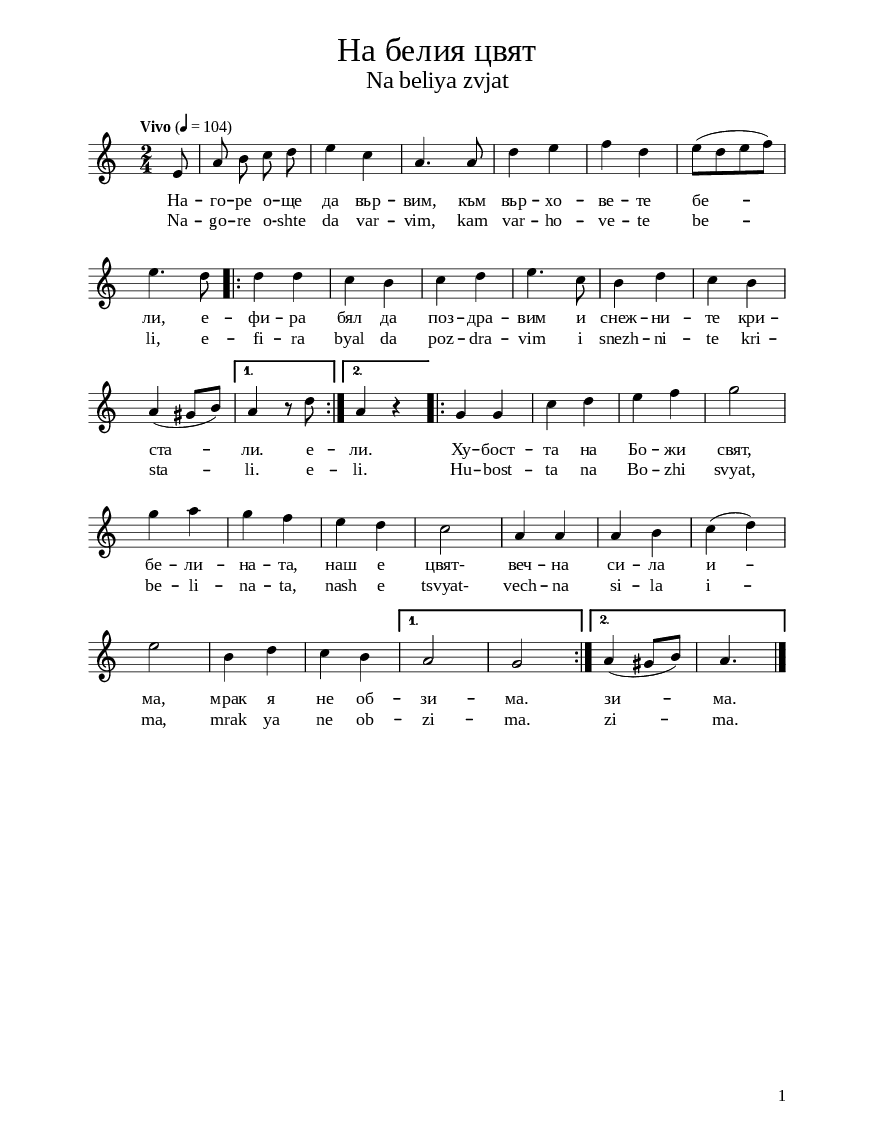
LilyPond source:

\version "2.24.0"

% include paper part and global functions
\include "include/globals.ily"

"rightBraces058" = \markup {
  \column {
    % repeat braces
    \translate #'(0 . -5.7 )
    \right-brace #20

    \translate #'(0 . -24.5 )
    \right-brace #20

    \translate #'(0 . -14.6 )
    \right-brace #20

    \translate #'(0 . -14.7 )
    \right-brace #20

    \translate #'(0 . -15.0 )
    \right-brace #20
  }
  \column {
    % repeat numbers
    \translate #'(0 . -6.2 )
    2

    \translate #'(0 . -26.6 )
    2

    \translate #'(0 . -16.6 )
    2

    \translate #'(0 . -16.6 )
    2

    \translate #'(0 . -16.9 )
    2
  }
}

\bookpart {
  \include "include/bookpart-paper.ily"
  \score {
    \include "include/score-layout.ily"

    \new Voice \absolute {
      \clef treble
      \key c \major
      \time 2/4
      \tempoFunc "Vivo" 4 "104"

      \autoBeamOff
      \partial 8

      e'8 | a'8  b'8 c''8 d''8 | e''4 c''4 | a'4. a'8 | d''4 e''4 | f''4 d''4 | e''8 ([ d''8 e''8 f''8 ]) | \break
      e''4. d''8 \repeat volta 2 {
        | d''4 d''4 |  c''4 b'4 |  c''4 d''4 |  e''4. c''8 |  b'4 d''4 | c''4 b'4 | \break
        a'4 ( gis'8 [b'8]) |
      } \alternative { { a'4 r8 d''8 } {  a'4 r4 } }
      \repeat volta 2 {
        | g'4 g'4 | c''4 d''4 | e''4 f''4 | g''2\break
        | g''4 a''4 |  g''4 f''4 |  e''4 d''4 |  c''2 | a'4 a'4 | a'4 b'4 | c''4 ( d''4 ) | \break
        e''2 | b'4 d''4| c''4 b'4 |
      } \alternative { { a'2 | g'2  }  {   a'4 (gis'8[b'8])  | a'4. \bar "|." \break } }
    }

    \addlyrics {
      На -- го -- ре о -- ще да вър -- вим, към вър -- хо -- ве -- те бе --
      ли, е -- фи -- ра бял да поз -- дра -- вим и снеж -- ни -- те кри --
      ста -- ли. е -- ли. Ху -- бост -- та на Бо -- жи свят,
      бе -- ли -- на -- та, наш е цвят-  веч -- на си -- ла и --
      ма, мрак я не об -- зи -- ма. зи -- ма.
    }

    \addlyrics {
      Na -- go -- re o -- shte da var -- vim, kam var -- ho -- ve -- te be --
      li, e -- fi -- ra byal da poz -- dra -- vim i snezh -- ni -- te kri --
      sta -- li. e -- li. Hu -- bost -- ta na Bo -- zhi svyat,
      be -- li -- na -- ta, nash e tsvyat-  vech -- na si -- la i --
      ma, mrak ya ne ob -- zi -- ma. zi -- ma.
    }

    \header {
      title = \titleFunc "На белия цвят" "Na beliya zvjat"
    }

    \midi{}

  } % score

  \pageBreak

  \markup \fontsize #bgCoupletFontSize {
    \hspace #1
    \override #`(baseline-skip . ,bgCoupletBaselineSkip)
    \column {
      \line {   1. Нагоре още да вървим, }

      \line {   "   "към върховете бели, }

      \line {   "   "ефира бял да поздравим }

      \line {   "   "и снежните кристали. }

      \line {   "   "}
      \line { "        " \italic {Припев: } }

      \line {   "        "Хубостта на Божи свят, }

      \line {   "        "белината, наш е цвят – }

      \line {   "        "вечна сила има, }

      \line {   "        "мрак я не обзима. }
      \line {   "   "}

      \line {   2. Нагоре още! Там цъфти }
      \line {   "   " алпийска роза бяла, }
      \line {   "   " зората белите лъчи }
      \line {   "   " в таз роза е изляла. }
      \line {   "   "}
      \line { "        " \italic {Припев: } }
      \line {   "   "}

      \line {  3. Нагоре! Бяло Слънце днес }

      \line {   "   "от изток ще изгрее  – }

      \line {   "   "емблема жива на онез,}

      \line {   "   "в които Бог живее.}
      \line {   "   "}


      \line { "        " \italic {Припев: } }

      \line {   "   "}

      \line {   4. Нагоре – в тази белина!}

      \line {   "   "Тя всъде ще изпълни,}

      \line {   "   "и гибелната тъмнина}

      \line {   "   "в бял ден ще се превърне.}
      \line {   "   "}

      \line { "        " \italic {Припев: } }

      \line {   "   "}

      \line {   5. Земята ще разхубавим,}

      \line {   "   "на Рай ще я направим;}

      \line {   "   "Небето ще развеселим}

      \line {   "   "и Бога ще прославим.}
      \line {   "   "}


      \line { "        " \italic {Припев: } }
    }    \"rightBraces058"

    \hspace #5
    \override #`(baseline-skip . ,bgCoupletBaselineSkip)
    \column {
      \line {   1. Nagore oshte da varvim, }

      \line {   "   "kam varhovete beli, }

      \line {   "   "efira byal da pozdravim }

      \line {   "   "i snezhnite kristali. }

      \line {   "   "}
      \line { "        " \italic {Pripev: } }

      \line {   "        "Hubostta na Bozhi svyat, }

      \line {   "        "belinata, nash e tsvyat  – }

      \line {   "        "vechna sila ima, }

      \line {   "        "mrak ya ne obzima. }
      \line {   "   "}

      \line {   2. Nagore oshte! Tam tsafti }
      \line {   "   " alpiyska roza byala, }
      \line {   "   " zorata belite lachi }
      \line {   "   " v taz roza e izlyala. }
      \line {   "   "}
      \line { "        " \italic {Pripev: } }
      \line {   "   "}

      \line {  3. Nagore! Byalo Slantse dnes }

      \line {   "   "ot iztok shte izgree  – }

      \line {   "   "emblema zhiva na onez,}

      \line {   "   "v koito Bog zhivee.}
      \line {   "   "}


      \line { "        " \italic {Pripev: } }

      \line {   "   "}

      \line {   4. Nagore – v tazi belina!}

      \line {   "   "Tya vsade shte izpalni,}

      \line {   "   "i gibelnata tamnina}

      \line {   "   "v byal den shte se prevarne.}
      \line {   "   "}

      \line { "        " \italic {Pripev: } }

      \line {   "   "}

      \line {   5. Zemyata shte razhubavim,}

      \line {   "   "na Ray shte ya napravim;}

      \line {   "   "Nebeto shte razveselim}

      \line {   "   "i Boga shte proslavim.}
      \line {   "   "}


      \line { "        " \italic {Pripev: } }
    } \"rightBraces058" %column
  } % markup
  \pageBreak

  % include foreign translation(s) of the song
  \version "2.24.1"

\markup \fill-line { \fontsize #deTitleFontSize "An die weiße Farbe" }
\markup \null
\markup \null
\markup \fontsize #deCoupletFontSize {
  \hspace #15
  \override #`(baseline-skip . ,deCoupletBaselineSkip)

  \column {
    \line { 1. Hinauf, steigen wir immer weiter}

    \line { "   "zu den weißen Gipfeln,}

    \line { "   "grüßen wir den weißen Äther}

    \line { "   "und die Schneekristalle.}

    \line { " " }

    \line { "      " \italic { Refrain }:}
    \line { "      "Die Schönheit der göttlichen Welt,}

    \line { "      "das Weiße, unsere Farbe  –}

    \line { "      "hat ewige Kraft,}

    \line { "      "die Finsternis ergreift sie nicht.}
    \line { " " }
    \line { 2. Hinauf immer weiter! Dort blüht }

    \line { "   "die weiße Alpenrose,}

    \line { "   "die Morgenröte ergoss  }

    \line { "   "  die weiße Farbe in diese Rose. }

    \line { " " }

    \line { "      " \italic { Refrain } ... }

    \line { " " }

    \line { 3. Hinauf! Eine weiße Sonne wird heute}

    \line { "   " von Osten aufgehen  –}

    \line { "   " das lebendige Emblem für jene,}

    \line { "   " in denen Gott lebt.}

    \line { " " }

    \line { "      " \italic { Refrain } ... }

    \line { " " }

    \line { 4. Hinauf – in dieses Weiß!}

    \line { "   " Es wird alles ausfüllen}

    \line { "   " und die tödliche Dunkelheit}

    \line { "   " in weißen Tag verwandeln.}

    \line { " " }

    \line { "      " \italic { Refrain } ... }

    \line { " " }
    \line { 5. Wir werden die Erde verschönern,}

    \line { "   " wir werden sie zum Paradies machen;}

    \line { "   " wir werden den Himmel erfreuen}

    \line { "   " und Gott lobpreisen. }

    \line { " " }

    \line { "      " \italic { Refrain } ... }


  }

}


} % bookpart
